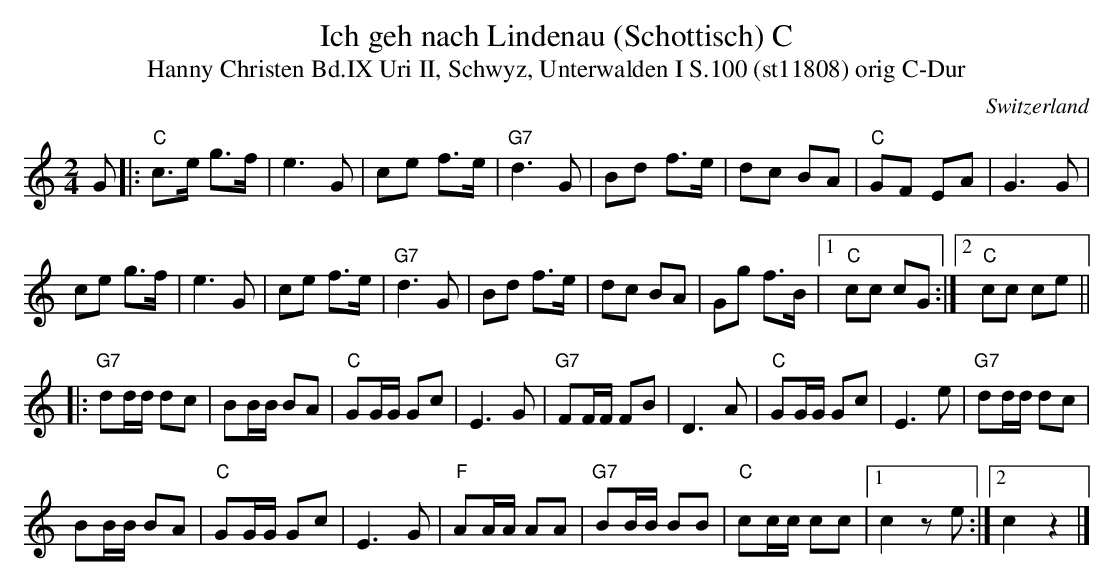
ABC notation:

X:1
T: Ich geh nach Lindenau (Schottisch) C
T: Hanny Christen Bd.IX Uri II, Schwyz, Unterwalden I S.100 (st11808) orig C-Dur
M:2/4
L:1/8
O:Switzerland
K:C major
G |: "C"c>e g>f | e3G | ce f>e | "G7"d3G | Bd f>e | dc BA | "C"GF EA | G3G |
ce g>f | e3 G | ce f>e | "G7"d3G | Bd f>e | dc BA | Gg f>B |1 "C"cc cG :|2 "C"cc ce ||
|: "G7"dd/d/ dc | BB/B/ BA | "C"GG/G/ Gc | E3G | "G7"FF/F/ FB | D3A | "C"GG/G/ Gc | E3e | "G7"dd/d/ dc |
BB/B/ BA | "C"GG/G/ Gc | E3G | "F"AA/A/ AA | "G7"BB/B/ BB | "C"cc/c/ cc |1 c2 ze :|2 c2 z2 |]
